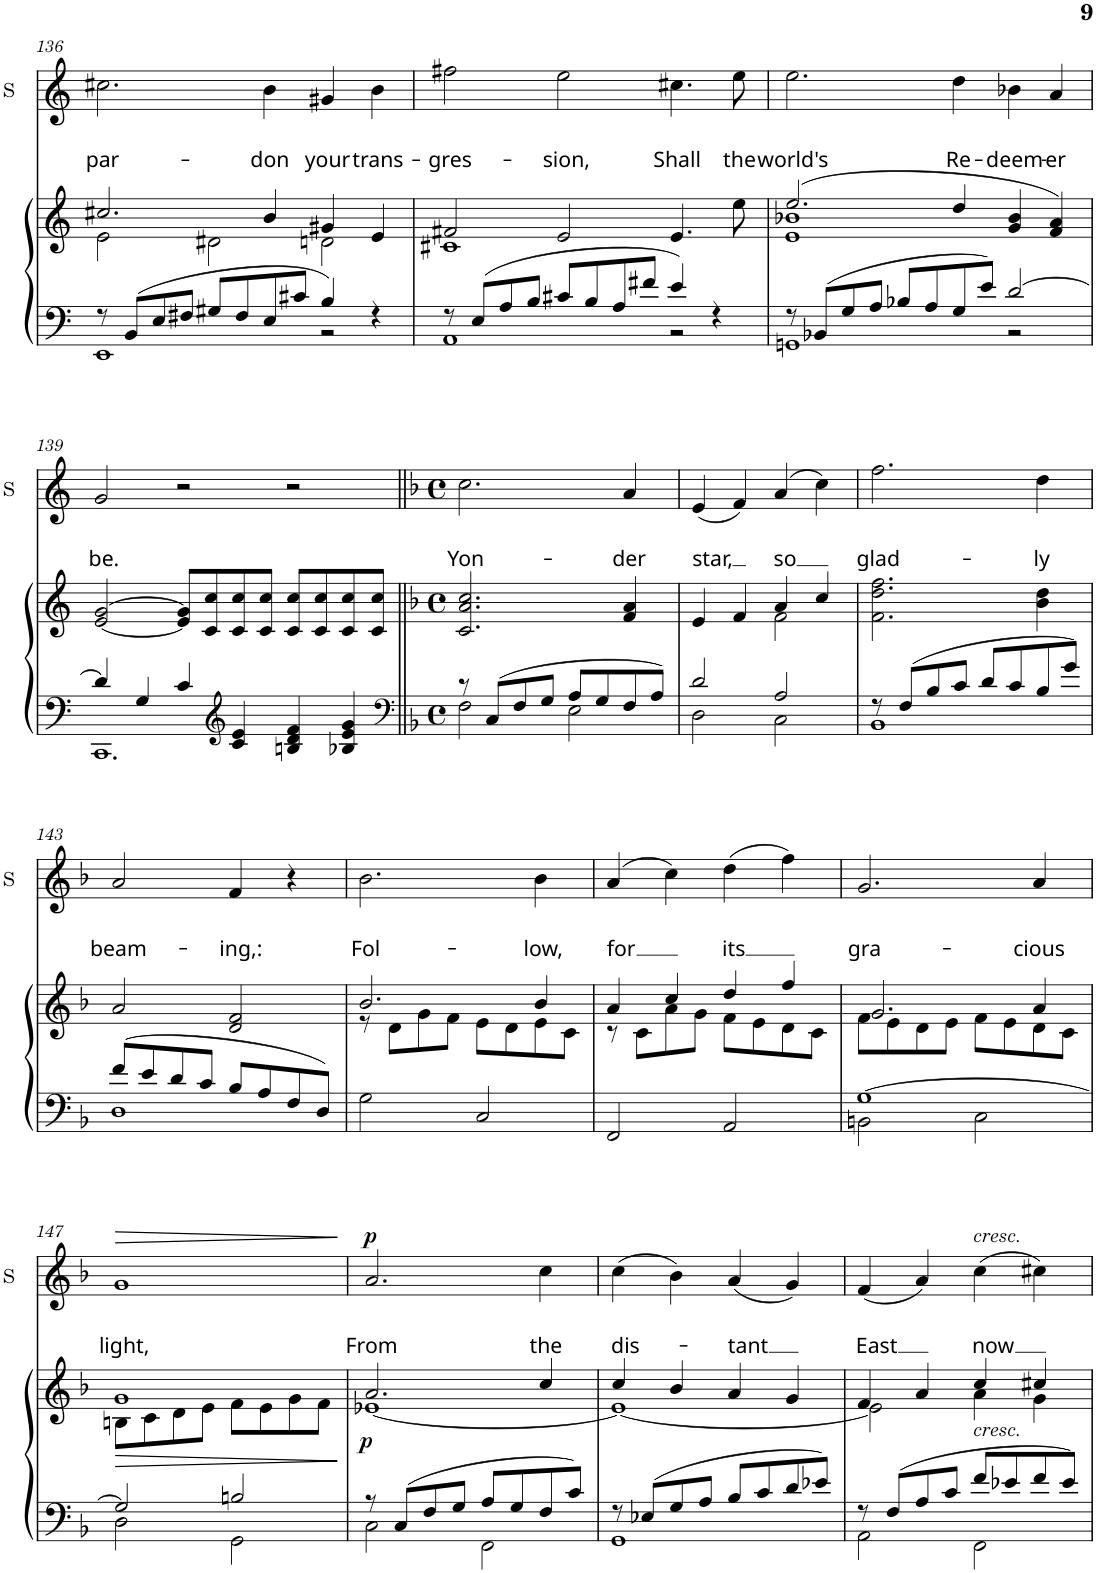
**kern	**kern	**dynam	**kern	**text	**text	**dynam
*part2	*part2	*part2	*part1	*part1	*part1	*part1
*staff3	*staff2	*staff2/3	*staff1	*staff1	*staff1	*staff1
*I"Orgel	*	*	*I"Sopraan	*	*	*
*	*	*	*I'S	*	*	*
!!LO:PB:g=z
*clefF4	*clefG2	*	*clefG2	*	*	*
*k[]	*k[]	*	*k[]	*	*	*
*C:	*C:	*	*C:	*	*	*
*M3/2	*M3/2	*	*M3/2	*	*	*
=136	=136	=136	=136	=136	=136	=136
*^	*^	*	*	*	*	*
!	!	!	!	!	!	!	!LO:LY:b	!
8r	1EE	2.cc#X/	2e\	.	2.cc#X\	.	par-	.
8BB/L	.	.	.	.	.	.	.	.
8E/	.	.	.	.	.	.	.	.
8F#X/J	.	.	.	.	.	.	.	.
8G#X/L	.	.	2d#X\	.	.	.	.	.
8F#/	.	.	.	.	.	.	.	.
!	!	!	!	!	!	!	!LO:LY:b	!
8E/	.	4b/	.	.	4b\	.	-don	.
8c#X/J	.	.	.	.	.	.	.	.
!	!	!	!	!	!	!	!LO:LY:b	!
4B/	2r	4g#X/	2dn\	.	4g#X/	.	your	.
!	!	!	!	!	!	!	!LO:LY:b	!
4r	.	4e/	.	.	4b\	.	trans-	.
=137	=137	=137	=137	=137	=137	=137	=137	=137
!	!	!	!	!	!	!	!LO:LY:b	!
8r	1AA	2f#X/	1c#X	.	2ff#X\	.	-gres-	.
8E/L	.	.	.	.	.	.	.	.
8A/	.	.	.	.	.	.	.	.
8B/J	.	.	.	.	.	.	.	.
!	!	!	!	!	!	!	!LO:LY:b	!
8c#X/L	.	2e/	.	.	2ee\	.	-sion,	.
8B/	.	.	.	.	.	.	.	.
8A/	.	.	.	.	.	.	.	.
8f#X/J	.	.	.	.	.	.	.	.
!	!	!	!	!	!	!	!LO:LY:b	!
4e/	2r	4.e/	2ryy	.	4.cc#X\	.	Shall	.
4r	.	.	.	.	.	.	.	.
!	!	!	!	!	!	!	!LO:LY:b	!
.	.	8ee\	.	.	8ee\	.	the	.
=138	=138	=138	=138	=138	=138	=138	=138	=138
!	!	!	!	!	!	!	!LO:LY:b	!
8r	1GGn	(>2.ee/	1e 1b-X	.	2.ee\	.	world's	.
8BB-X/L	.	.	.	.	.	.	.	.
8G/	.	.	.	.	.	.	.	.
8A/J	.	.	.	.	.	.	.	.
8B-X/L	.	.	.	.	.	.	.	.
8A/	.	.	.	.	.	.	.	.
!	!	!	!	!	!	!	!LO:LY:b	!
8G/	.	4dd/	.	.	4dd\	.	Re-	.
8e/J	.	.	.	.	.	.	.	.
!	!	!	!	!	!	!	!LO:LY:b	!
[2d/	2r	4g/ 4b-/	2ryy	.	4b-X\	.	-deem-	.
!	!	!	!	!	!	!	!LO:LY:b	!
.	.	4f/ 4a/)	.	.	4a/	.	-er	.
*	*	*v	*v	*	*	*	*	*
!!LO:LB:g=z
=139	=139	=139	=139	=139	=139	=139	=139
!	!	!	!	!	!	!LO:LY:b	!
4d/]	1.CC	[2e/ [2g/	.	2g/	.	be.	.
4G/	.	.	.	.	.	.	.
4c/	.	8e/] 8g/]L	.	2r	.	.	.
.	.	8c/ 8cc/	.	.	.	.	.
*clefG2	*	*	*	*	*	*	*
4c/ 4e/	.	8c/ 8cc/	.	.	.	.	.
.	.	8c/ 8cc/J	.	.	.	.	.
4Bn/ 4d/ 4f/	.	8c/ 8cc/L	.	2r	.	.	.
.	.	8c/ 8cc/	.	.	.	.	.
4B-X/ 4e/ 4g/	.	8c/ 8cc/	.	.	.	.	.
.	.	8c/ 8cc/J	.	.	.	.	.
=140||	=140||	=140||	=140||	=140||	=140||	=140||	=140||
*clefF4	*	*	*	*	*	*	*
*k[b-]	*	*k[b-]	*	*k[b-]	*	*	*
*F:	*	*F:	*	*F:	*	*	*
*M4/4	*	*M4/4	*	*M4/4	*	*	*
*met(c)	*	*met(c)	*	*met(c)	*	*	*
!	!	!	!	!	!	!LO:LY:b	!
8r	2F\	2.c/ 2.a/ 2.cc/	.	2.cc\	.	Yon-	.
8C/L	.	.	.	.	.	.	.
8F/	.	.	.	.	.	.	.
8G/J	.	.	.	.	.	.	.
8A/L	2E\	.	.	.	.	.	.
8G/	.	.	.	.	.	.	.
!	!	!	!	!	!	!LO:LY:b	!
8F/	.	4f/ 4a/	.	4a/	.	-der	.
8A/J	.	.	.	.	.	.	.
=141	=141	=141	=141	=141	=141	=141	=141
*	*	*^	*	*	*	*	*
!	!	!	!	!	!	!	!LO:LY:b	!
2d/	2D\	4e/	2ryy	.	(<4e/	.	star,	.
.	.	4f/	.	.	4f/)	.	.	.
!	!	!	!	!	!	!	!LO:LY:b	!
2A/	2C\	4a/	2f\	.	(>4a/	.	so	.
.	.	4cc/	.	.	4cc\)	.	.	.
*	*	*v	*v	*	*	*	*	*
=142	=142	=142	=142	=142	=142	=142	=142
!	!	!	!	!	!	!LO:LY:b	!
8r	1BB-	2.f\ 2.dd\ 2.ff\	.	2.ff\	.	glad-	.
8F/L	.	.	.	.	.	.	.
8B-/	.	.	.	.	.	.	.
8c/J	.	.	.	.	.	.	.
8d/L	.	.	.	.	.	.	.
8c/	.	.	.	.	.	.	.
!	!	!	!	!	!	!LO:LY:b	!
8B-/	.	4b-\ 4dd\	.	4dd\	.	-ly	.
8g/J	.	.	.	.	.	.	.
!!LO:LB:g=z
=143	=143	=143	=143	=143	=143	=143	=143
!	!	!	!	!	!	!LO:LY:b	!
8f/L	1D	2a/	.	2a/	.	beam-	.
8e/	.	.	.	.	.	.	.
8d/	.	.	.	.	.	.	.
8c/J	.	.	.	.	.	.	.
!	!	!	!	!	!	!LO:LY:b	!
8B-/L	.	2d/ 2f/	.	4f/	.	-ing,:	.
8A/	.	.	.	.	.	.	.
8F/	.	.	.	4r	.	.	.
8D/J	.	.	.	.	.	.	.
*v	*v	*	*	*	*	*	*
=144	=144	=144	=144	=144	=144	=144
*	*^	*	*	*	*	*
!	!	!	!	!	!	!LO:LY:b	!
2G\	2.b-/	8r	.	2.b-\	.	Fol-	.
.	.	8d\L	.	.	.	.	.
.	.	8g\	.	.	.	.	.
.	.	8f\J	.	.	.	.	.
2C/	.	8e\L	.	.	.	.	.
.	.	8d\	.	.	.	.	.
!	!	!	!	!	!	!LO:LY:b	!
.	4b-/	8e\	.	4b-\	.	-low,	.
.	.	8c\J	.	.	.	.	.
=145	=145	=145	=145	=145	=145	=145	=145
!	!	!	!	!	!	!LO:LY:b	!
2FF/	4a/	8r	.	(>4a/	.	for	.
.	.	8c\L	.	.	.	.	.
.	4cc/	8a\	.	4cc\)	.	.	.
.	.	8g\J	.	.	.	.	.
!	!	!	!	!	!	!LO:LY:b	!
2AA/	4dd/	8f\L	.	(>4dd\	.	its	.
.	.	8e\	.	.	.	.	.
.	4ff/	8d\	.	4ff\)	.	.	.
.	.	8c\J	.	.	.	.	.
=146	=146	=146	=146	=146	=146	=146	=146
*^	*	*	*	*	*	*	*
!	!	!	!	!	!	!	!LO:LY:b	!
[1G	2BBn\	2.g/	8f\L	.	2.g/	.	gra-	.
.	.	.	8e\	.	.	.	.	.
.	.	.	8d\	.	.	.	.	.
.	.	.	8e\J	.	.	.	.	.
.	2C\	.	8f\L	.	.	.	.	.
.	.	.	8e\	.	.	.	.	.
!	!	!	!	!	!	!	!LO:LY:b	!
.	.	4a/	8d\	.	4a/	.	-cious	.
.	.	.	8c\J	.	.	.	.	.
!!LO:LB:g=z
=147	=147	=147	=147	=147	=147	=147	=147	=147
!	!	!	!	!	!	!	!LO:LY:b	!LO:HP:b
2G/]	2D\	1g	8Bn\L	.	1g	.	light,	>
.	.	.	8c\	.	.	.	.	.
.	.	.	8d\	.	.	.	.	.
.	.	.	8e\J	.	.	.	.	.
2Bn/	2GG\	.	8f\L	.	.	.	.	.
.	.	.	8e\	.	.	.	.	.
.	.	.	8g\	.	.	.	.	.
.	.	.	8f\J	.	.	.	.	.
*v	*v	*	*	*	*	*	*	*
*	*v	*v	*	*	*	*	*
.	.	.	.	.	.	]
=148	=148	=148	=148	=148	=148	=148
*^	*^	*	*	*	*	*
!	!	!	!	!LO:DY:b	!	!	!LO:LY:b	!LO:DY:a
8r	2C\	2.a/	[1e-X	p	2.a/	.	From	p
8C/L	.	.	.	.	.	.	.	.
8F/	.	.	.	.	.	.	.	.
8G/J	.	.	.	.	.	.	.	.
8A/L	2FF\	.	.	.	.	.	.	.
8G/	.	.	.	.	.	.	.	.
!	!	!	!	!	!	!	!LO:LY:b	!
8F/	.	4cc/	.	.	4cc\	.	the	.
8c/J	.	.	.	.	.	.	.	.
=149	=149	=149	=149	=149	=149	=149	=149	=149
!	!	!	!	!	!	!	!LO:LY:b	!
8r	1GG	4cc/	1e-_	.	(>4cc\	.	dis-	.
8E-X/L	.	.	.	.	.	.	.	.
8G/	.	4b-/	.	.	4b-\)	.	.	.
8A/J	.	.	.	.	.	.	.	.
!	!	!	!	!	!	!	!LO:LY:b	!
8B-/L	.	4a/	.	.	(<4a/	.	-tant	.
8c/	.	.	.	.	.	.	.	.
8d/	.	4g/	.	.	4g/)	.	.	.
8e-X/J	.	.	.	.	.	.	.	.
=150	=150	=150	=150	=150	=150	=150	=150	=150
!	!	!	!	!	!	!	!LO:LY:b	!
8r	2AA\	4f/	2e-\]	.	(<4f/	.	East	.
8F/L	.	.	.	.	.	.	.	.
8A/	.	4a/	.	.	4a/)	.	.	.
8c/J	.	.	.	.	.	.	.	.
!	!	!	!	!	!LO:TX:a:i:t=cresc.	!	!	!
!	!	!LO:TX:b:i:t=cresc.	!	!	!	!	!	!
!	!	!	!	!	!	!	!LO:LY:b	!
8f/L	2FF\	4cc/	4a\	.	(>4cc\	.	now	.
8e-X/	.	.	.	.	.	.	.	.
8f/	.	4cc#X/	4g\	.	4cc#X\)	.	.	.
8e-/J	.	.	.	.	.	.	.	.
*v	*v	*	*	*	*	*	*	*
*	*v	*v	*	*	*	*	*
=	=	=	=	=	=	=
*-	*-	*-	*-	*-	*-	*-
